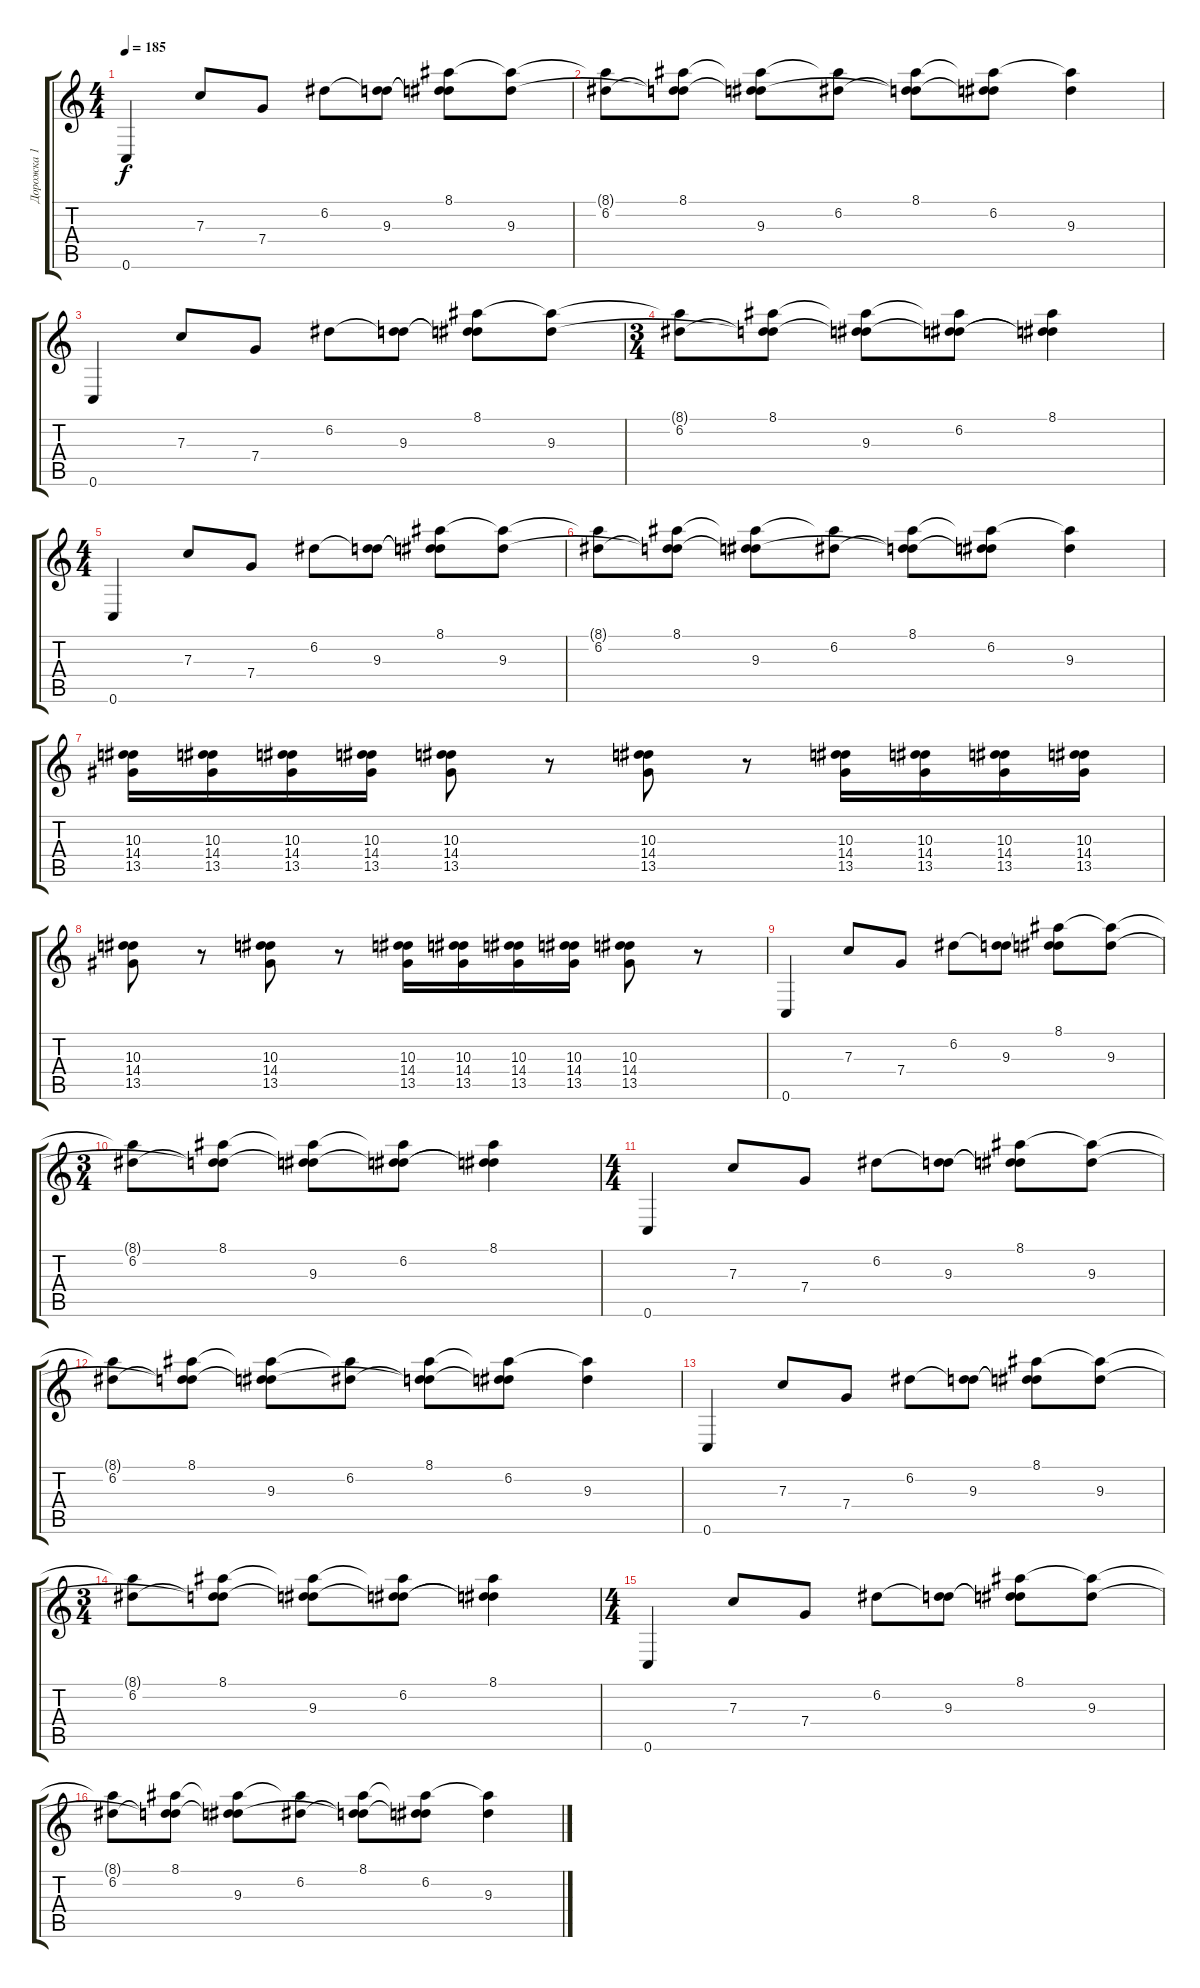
\track ("Дорожка 1" "Дорожка 1") {instrument distortionguitar}
\staff {score tabs}
\tuning (D4 A3 F3 C3 G2 C2) {hide}
\ts (4 4)
\tempo 185
\clef g2
\ks c
0.6.4{dy f} 7.3.8 7.4.8 6.2.8 (6.2{t} 9.3).8 (8.1 6.2{t} 9.3{t}).8 (8.1{t} 9.3).8 |
(8.1{t} 6.2).8 (8.1 6.2{t} 9.3{t}).8 (8.1{t} 6.2{t} 9.3).8 (8.1{t} 6.2).8 (8.1 6.2{t} 9.3{t}).8 (8.1{t} 6.2 9.3{t}).8 (8.1{t} 9.3).4 |
0.6.4 7.3.8 7.4.8 6.2.8 (6.2{t} 9.3).8 (8.1 6.2{t} 9.3{t}).8 (8.1{t} 9.3).8 |
\ts (3 4)
(8.1{t} 6.2).8 (8.1 6.2{t} 9.3{t}).8 (8.1{t} 6.2{t} 9.3).8 (8.1{t} 6.2 9.3{t}).8 (8.1 6.2{t} 9.3{t}).4 |
\ts (4 4)
0.6.4 7.3.8 7.4.8 6.2.8 (6.2{t} 9.3).8 (8.1 6.2{t} 9.3{t}).8 (8.1{t} 9.3).8 |
(8.1{t} 6.2).8 (8.1 6.2{t} 9.3{t}).8 (8.1{t} 6.2{t} 9.3).8 (8.1{t} 6.2).8 (8.1 6.2{t} 9.3{t}).8 (8.1{t} 6.2 9.3{t}).8 (8.1{t} 9.3).4 |
(10.3 14.4 13.5).16 (10.3 14.4 13.5).16 (10.3 14.4 13.5).16 (10.3 14.4 13.5).16 (10.3 14.4 13.5).8 r.8 (10.3 14.4 13.5).8 r.8 (10.3 14.4 13.5).16 (10.3 14.4 13.5).16 (10.3 14.4 13.5).16 (10.3 14.4 13.5).16 |
(10.3 14.4 13.5).8 r.8 (10.3 14.4 13.5).8 r.8 (10.3 14.4 13.5).16 (10.3 14.4 13.5).16 (10.3 14.4 13.5).16 (10.3 14.4 13.5).16 (10.3 14.4 13.5).8 r.8 |
0.6.4 7.3.8 7.4.8 6.2.8 (6.2{t} 9.3).8 (8.1 6.2{t} 9.3{t}).8 (8.1{t} 9.3).8 |
\ts (3 4)
(8.1{t} 6.2).8 (8.1 6.2{t} 9.3{t}).8 (8.1{t} 6.2{t} 9.3).8 (8.1{t} 6.2 9.3{t}).8 (8.1 6.2{t} 9.3{t}).4 |
\ts (4 4)
0.6.4 7.3.8 7.4.8 6.2.8 (6.2{t} 9.3).8 (8.1 6.2{t} 9.3{t}).8 (8.1{t} 9.3).8 |
(8.1{t} 6.2).8 (8.1 6.2{t} 9.3{t}).8 (8.1{t} 6.2{t} 9.3).8 (8.1{t} 6.2).8 (8.1 6.2{t} 9.3{t}).8 (8.1{t} 6.2 9.3{t}).8 (8.1{t} 9.3).4 |
0.6.4 7.3.8 7.4.8 6.2.8 (6.2{t} 9.3).8 (8.1 6.2{t} 9.3{t}).8 (8.1{t} 9.3).8 |
\ts (3 4)
(8.1{t} 6.2).8 (8.1 6.2{t} 9.3{t}).8 (8.1{t} 6.2{t} 9.3).8 (8.1{t} 6.2 9.3{t}).8 (8.1 6.2{t} 9.3{t}).4 |
\ts (4 4)
0.6.4 7.3.8 7.4.8 6.2.8 (6.2{t} 9.3).8 (8.1 6.2{t} 9.3{t}).8 (8.1{t} 9.3).8 |
(8.1{t} 6.2).8 (8.1 6.2{t} 9.3{t}).8 (8.1{t} 6.2{t} 9.3).8 (8.1{t} 6.2).8 (8.1 6.2{t} 9.3{t}).8 (8.1{t} 6.2 9.3{t}).8 (8.1{t} 9.3).4
